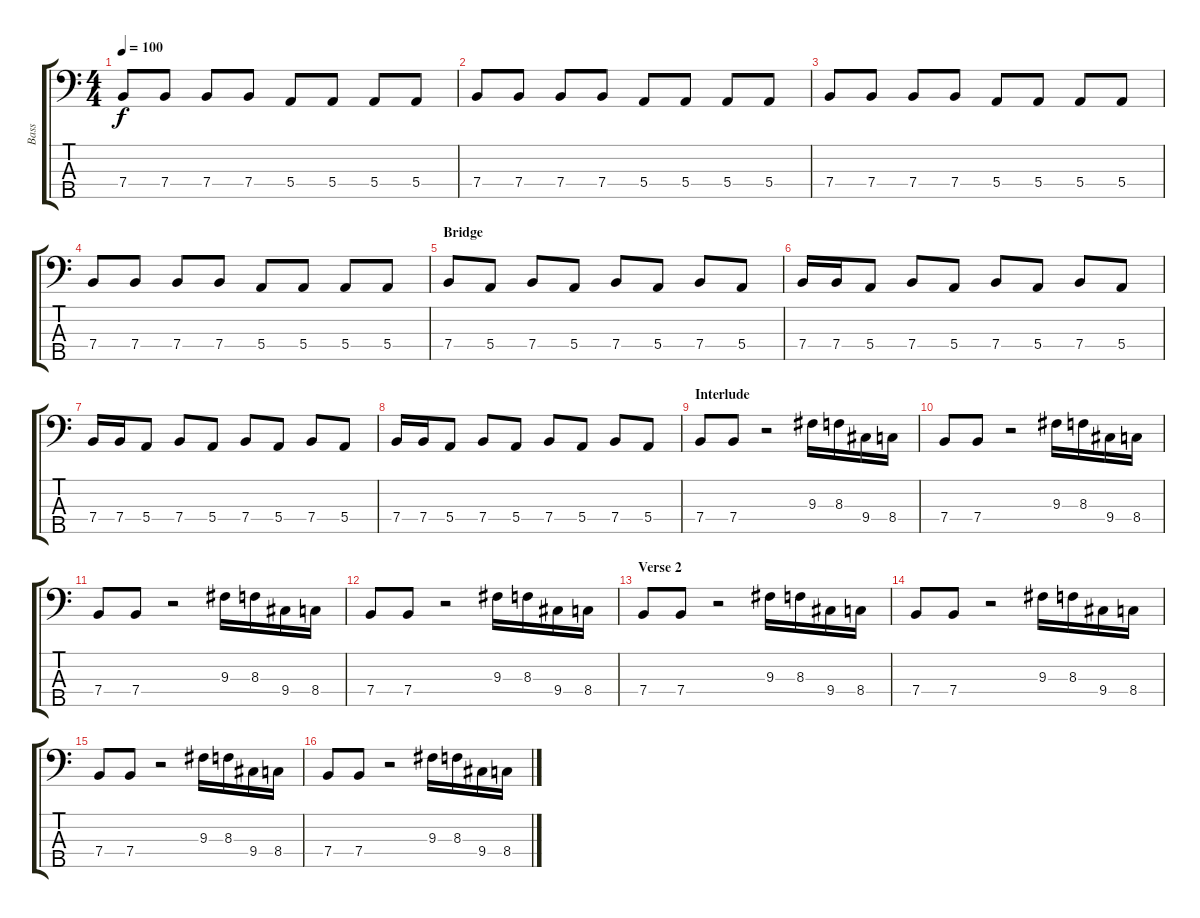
\track ("Bass" "Bass") {instrument electricbassfinger}
\staff {score tabs}
\tuning (G2 D2 A1 E1 B0) {hide}
\ts (4 4)
\tempo 100
\clef f4
\ks c
7.4.8{dy f} 7.4.8 7.4.8 7.4.8 5.4.8 5.4.8 5.4.8 5.4.8 |
7.4.8 7.4.8 7.4.8 7.4.8 5.4.8 5.4.8 5.4.8 5.4.8 |
7.4.8 7.4.8 7.4.8 7.4.8 5.4.8 5.4.8 5.4.8 5.4.8 |
7.4.8 7.4.8 7.4.8 7.4.8 5.4.8 5.4.8 5.4.8 5.4.8 |
\section ("" "Bridge")
7.4.8 5.4.8 7.4.8 5.4.8 7.4.8 5.4.8 7.4.8 5.4.8 |
7.4.16 7.4.16 5.4.8 7.4.8 5.4.8 7.4.8 5.4.8 7.4.8 5.4.8 |
7.4.16 7.4.16 5.4.8 7.4.8 5.4.8 7.4.8 5.4.8 7.4.8 5.4.8 |
7.4.16 7.4.16 5.4.8 7.4.8 5.4.8 7.4.8 5.4.8 7.4.8 5.4.8 |
\section ("" "Interlude")
7.4.8 7.4.8 r.2 9.3.16 8.3.16 9.4.16 8.4.16 |
7.4.8 7.4.8 r.2 9.3.16 8.3.16 9.4.16 8.4.16 |
7.4.8 7.4.8 r.2 9.3.16 8.3.16 9.4.16 8.4.16 |
7.4.8 7.4.8 r.2 9.3.16 8.3.16 9.4.16 8.4.16 |
\section ("" "Verse 2")
7.4.8 7.4.8 r.2 9.3.16 8.3.16 9.4.16 8.4.16 |
7.4.8 7.4.8 r.2 9.3.16 8.3.16 9.4.16 8.4.16 |
7.4.8 7.4.8 r.2 9.3.16 8.3.16 9.4.16 8.4.16 |
7.4.8 7.4.8 r.2 9.3.16 8.3.16 9.4.16 8.4.16
